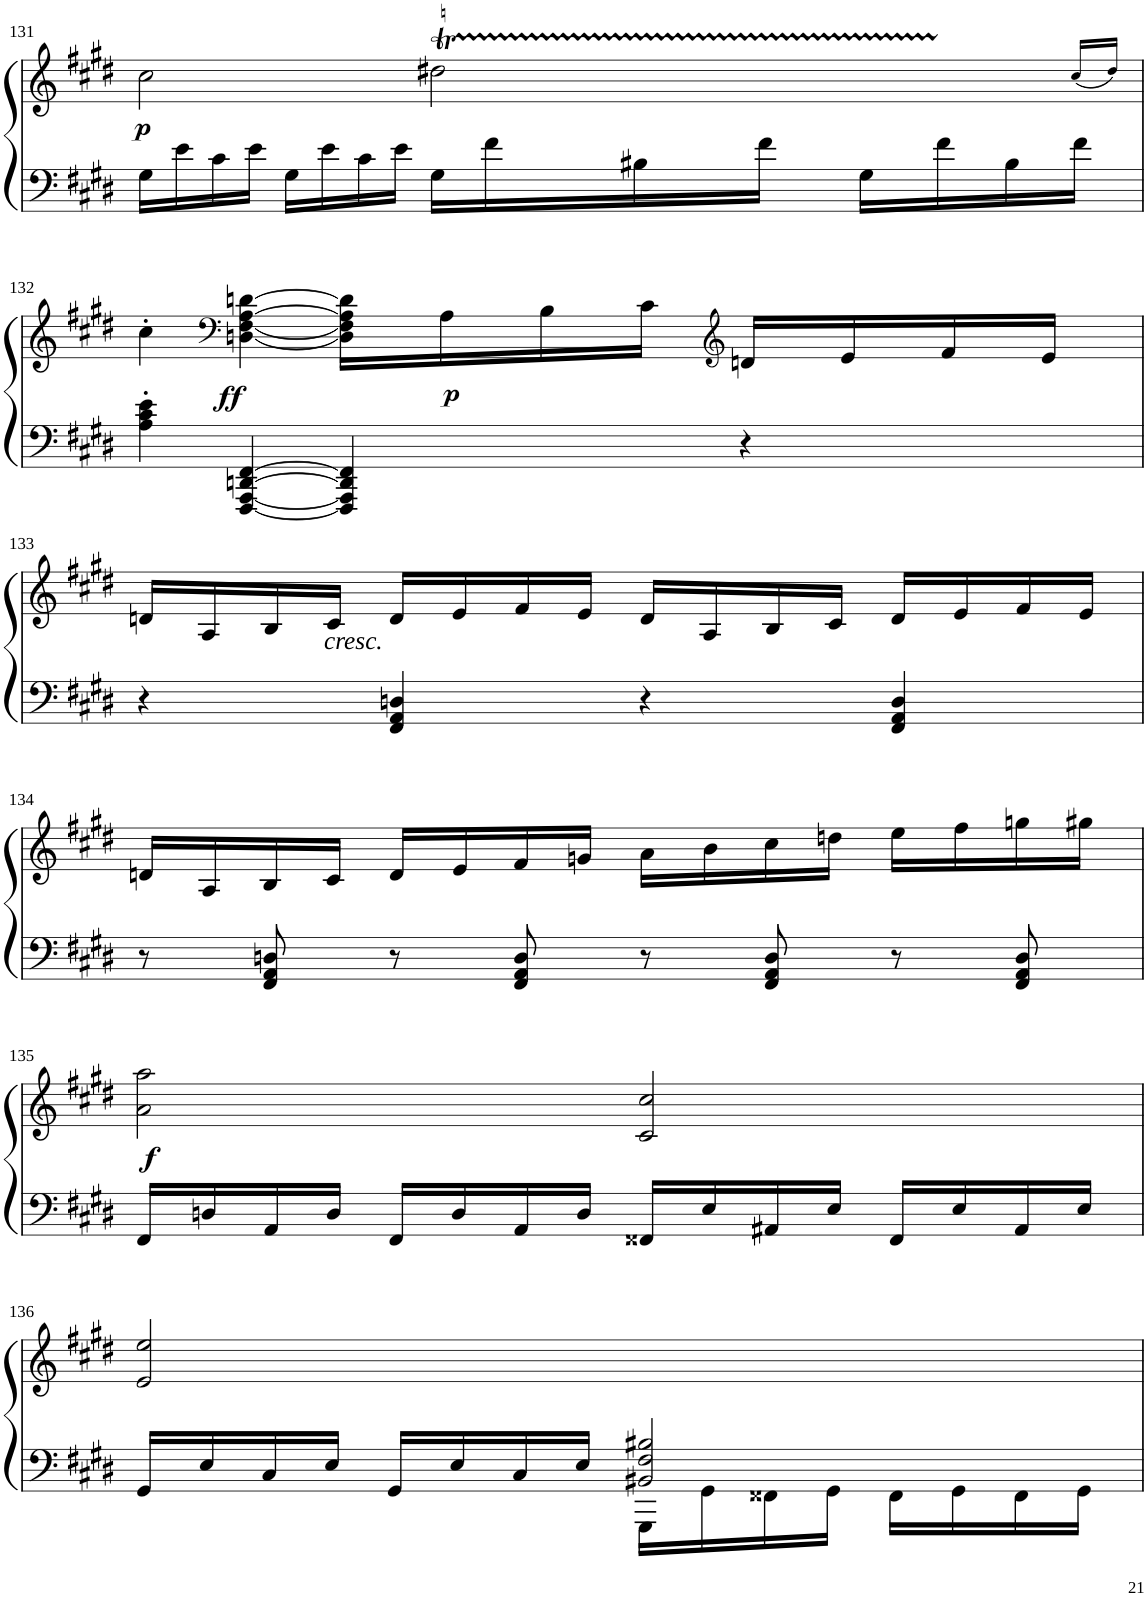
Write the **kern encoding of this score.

**kern	**kern	**dynam
*part1	*part1	*part1
*staff2	*staff1	*staff1/2
*I"Piano	*	*
*I'Pno	*	*
!!LO:PB:g=z
*clefF4	*clefG2	*
*k[f#c#g#d#]	*k[f#c#g#d#]	*
*M4/4	*M4/4	*
*met(c)	*met(c)	*
=131	=131	=131
*	*^	*
!	!	!	!LO:DY:b
16G#\LL	2cc#\	2ryy	p
16e\	.	.	.
16c#\	.	.	.
16e\JJ	.	.	.
16G#\LL	.	.	.
16e\	.	.	.
16c#\	.	.	.
16e\JJ	.	.	.
*	*	*Xtuplet	*
16G#\LL	2dd#X\	30ryy	.
.	.	30een!	.
16f#\	.	.	.
.	.	30dd#!	.
.	.	30ee!	.
16B#X\	.	.	.
.	.	30dd#!	.
.	.	30ee!	.
16f#\JJ	.	.	.
.	.	30dd#!	.
.	.	30ee!	.
16G#\LL	.	.	.
.	.	30dd#!	.
.	.	30ee!	.
16f#\	.	.	.
.	.	30dd#!	.
.	.	30ee!	.
16B#\	.	.	.
.	.	30dd#!	.
.	.	(30cc#!/LL	.
16f#\JJ	.	.	.
.	.	30dd#!/JJ)	.
*	*v	*v	*
!!LO:LB:g=z
=132	=132	=132
4A\' 4c#\' 4e\'	4cc#'\	.
*	*clefF4	*
!	!	!LO:DY:b
[4FFF#/ [4AAA/ [4DDn/ [4FF#/	[4Dn\ [4F#\ [4A\ [4dn\	ff
4FFF#/] 4AAA/] 4DD/] 4FF#/]	16D\] 16F#\] 16A\] 16d\]LL	.
!	!	!LO:DY:b
.	16A\	p
.	16B\	.
.	16c#\JJ	.
*	*clefG2	*
4r	16dn/LL	.
.	16e/	.
.	16f#/	.
.	16e/JJ	.
!!LO:LB:g=z
=133	=133	=133
4r	16dn/LL	.
.	16A/	.
.	16B/	.
!	!LO:TX:b:i:t=cresc.	!
.	16c#/JJ	.
4FF#/ 4AA/ 4Dn/	16d/LL	.
.	16e/	.
.	16f#/	.
.	16e/JJ	.
4r	16d/LL	.
.	16A/	.
.	16B/	.
.	16c#/JJ	.
4FF#/ 4AA/ 4D/	16d/LL	.
.	16e/	.
.	16f#/	.
.	16e/JJ	.
!!LO:LB:g=z
=134	=134	=134
8r	16dn/LL	.
.	16A/	.
8FF#/ 8AA/ 8Dn/	16B/	.
.	16c#/JJ	.
8r	16d/LL	.
.	16e/	.
8FF#/ 8AA/ 8D/	16f#/	.
.	16gn/JJ	.
8r	16a\LL	.
.	16b\	.
8FF#/ 8AA/ 8D/	16cc#\	.
.	16ddn\JJ	.
8r	16ee\LL	.
.	16ff#\	.
8FF#/ 8AA/ 8D/	16ggn\	.
.	16gg#X\JJ	.
!!LO:LB:g=z
=135	=135	=135
!	!	!LO:DY:b
16FF#/LL	2a\ 2aa\	f
16Dn/	.	.
16AA/	.	.
16D/JJ	.	.
16FF#/LL	.	.
16D/	.	.
16AA/	.	.
16D/JJ	.	.
16FF##X/LL	2c#/ 2cc#/	.
16E/	.	.
16AA#X/	.	.
16E/JJ	.	.
16FF##/LL	.	.
16E/	.	.
16AA#/	.	.
16E/JJ	.	.
!!LO:LB:g=z
=136	=136	=136
*^	*	*
2ryy	16GG#/LL	2e/ 2ee/	.
.	16E/	.	.
.	16C#/	.	.
.	16E/JJ	.	.
.	16GG#/LL	.	.
.	16E/	.	.
.	16C#/	.	.
.	16E/JJ	.	.
2BB#X/ 2F#/ 2B#X/	16GGG#\LL	2ryy	.
.	16GG#\	.	.
.	16FF##X\	.	.
.	16GG#\JJ	.	.
.	16FF##\LL	.	.
.	16GG#\	.	.
.	16FF##\	.	.
.	16GG#\JJ	.	.
*v	*v	*	*
=	=	=
*-	*-	*-
